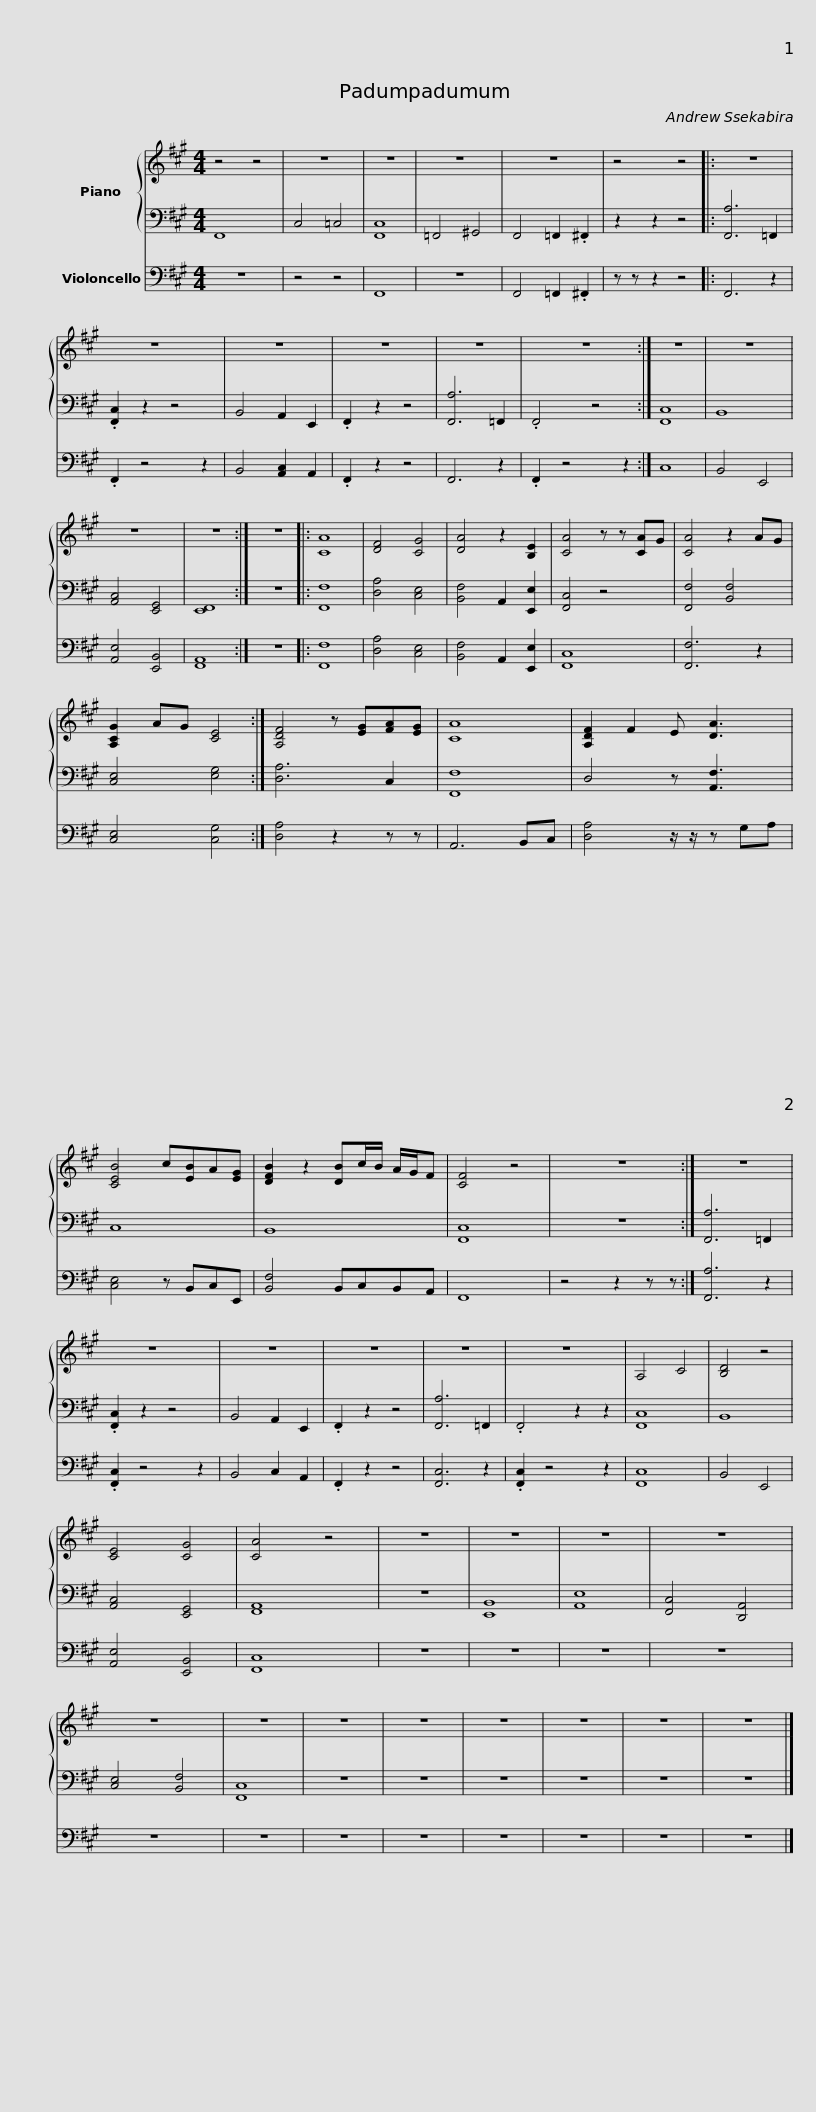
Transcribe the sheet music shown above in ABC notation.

X:1
%%score { 1 | 2 } 3
L:1/8
M:4/4
I:linebreak $
K:A
V:1 treble
V:2 bass
V:3 bass
V:1
 z4 z4 | z8 | z8 | z8 | z8 | %5
 z4 z4 |: z8 | z8 | z8 | z8 |$ %10
 z8 | z8 :| z8 | z8 | z8 | %15
 z8 :| z8 |: [CA]8 | [DF]4 [CG]4 | [DA]4 z2 [B,E]2 | %20
 [CA]4 z z [CA]G |$ [CA]4 z2 AG | [A,CG]2 AG [CE]4 :| [A,DF]4 z [EG][FA][EG] | [CA]8 | %25
 [A,DF]2 F2 E [DA]3 | [CEB]4 c[EB]A[EG] | [DFB]2 z2 [DB]c/B/ A/G/F |$ [CF]4 z4 | z8 :| %30
 z8 | z8 | z8 | z8 | z8 | %35
 z8 | A,4 C4 | [B,D]4 z4 | [CE]4 [CG]4 |$ [CA]4 z4 | %40
 z8 | z8 | z8 | z8 | z8 | %45
 z8 | z8 | z8 | z8 | z8 | %50
 z8 | z8 |] %52
V:2
 F,,8 | C,4 =C,4 | [F,,C,]8 | =F,,4 ^G,,4 | F,,4 =F,,2 .^F,,2 | %5
 z2 z2 z4 |: [F,,A,]6 =F,,2 | .[F,,C,]2 z2 z4 | B,,4 A,,2 E,,2 | .F,,2 z2 z4 |$ %10
 [F,,A,]6 =F,,2 | .F,,4 z4 :| [F,,C,]8 | B,,8 | [A,,C,]4 [E,,G,,]4 | %15
 [E,,F,,]8 :| z8 |: [F,,F,]8 | [D,A,]4 [C,E,]4 | [B,,F,]4 A,,2 [E,,E,]2 | %20
 [F,,C,]4 z4 |$ [F,,F,]4 [B,,F,]4 | [C,E,]4 [E,G,]4 :| [D,A,]6 C,2 | [F,,F,]8 | %25
 D,4 z [A,,F,]3 | C,8 | B,,8 |$ [F,,C,]8 | z8 :| %30
 [F,,A,]6 =F,,2 | .[F,,C,]2 z2 z4 | B,,4 A,,2 E,,2 | .F,,2 z2 z4 | [F,,A,]6 =F,,2 | %35
 .F,,4 z2 z2 | [F,,C,]8 | B,,8 | [A,,C,]4 [E,,G,,]4 |$ [F,,A,,]8 | %40
 z8 | [E,,B,,]8 | [A,,E,]8 | [F,,C,]4 [D,,A,,]4 | [C,E,]4 [B,,F,]4 | %45
 [F,,C,]8 | z8 | z8 | z8 | z8 | %50
 z8 | z8 |] %52
V:3
 z8 | z4 z4 | F,,8 | z8 | F,,4 =F,,2 .^F,,2 | %5
 z z z2 z4 |: F,,6 z2 | .F,,2 z4 z2 | B,,4 [A,,C,]2 A,,2 | .F,,2 z2 z4 |$ %10
 F,,6 z2 | .F,,2 z4 z2 :| C,8 | B,,4 E,,4 | [A,,E,]4 [E,,B,,]4 | %15
 [F,,A,,]8 :| z8 |: [F,,F,]8 | [D,A,]4 [C,E,]4 | [B,,F,]4 A,,2 [E,,E,]2 | %20
 [F,,C,]8 |$ [F,,F,]6 z2 | [C,E,]4 [C,G,]4 :| [D,A,]4 z2 z z | A,,6 B,,C, | %25
 [D,A,]4 z/ z/ z G,A, | [C,E,]4 z B,,C,E,, | [B,,F,]4 B,,C,B,,A,, |$ F,,8 | z4 z2 z z :| %30
 [F,,A,]6 z2 | .[F,,C,]2 z4 z2 | B,,4 C,2 A,,2 | .F,,2 z2 z4 | [F,,C,]6 z2 | %35
 .[F,,C,]2 z4 z2 | [F,,C,]8 | B,,4 E,,4 | [A,,E,]4 [E,,B,,]4 |$ [F,,C,]8 | %40
 z8 | z8 | z8 | z8 | z8 | %45
 z8 | z8 | z8 | z8 | z8 | %50
 z8 | z8 |] %52
